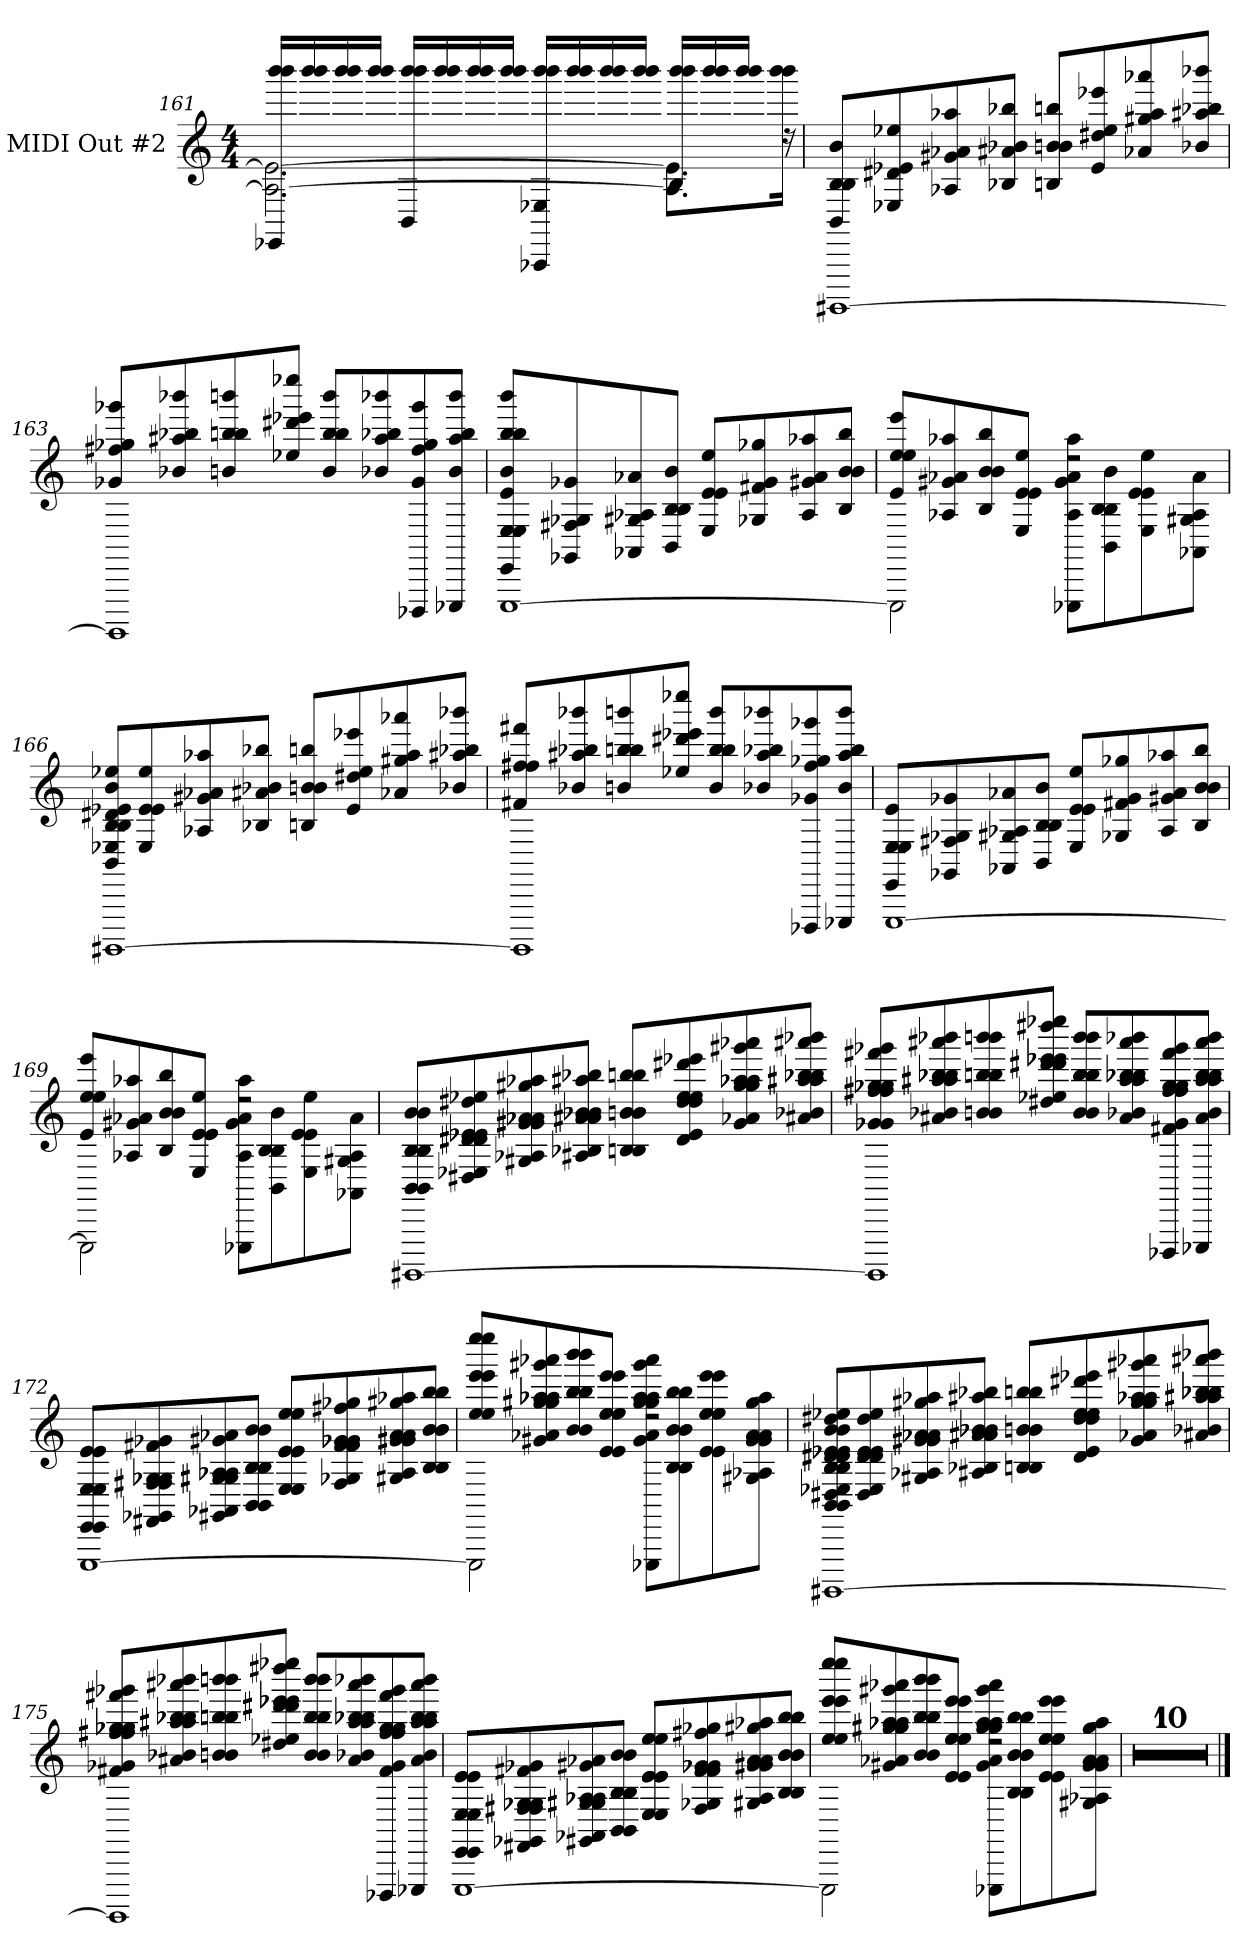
**kern
*part1
*staff1
*I"MIDI Out #2
!!LO:PB:g=z
*clefG2
*k[]
*C:
*M4/4
=161
*^
2.e-\_> 2.A-\_>	16EE-X/ 16bbb/ 16bbb/LL
.	16bbb/ 16bbb/
.	16bbb/ 16bbb/
.	16bbb/ 16bbb/JJ
.	16BB/ 16bbb/ 16bbb/LL
.	16bbb/ 16bbb/
.	16bbb/ 16bbb/
.	16bbb/ 16bbb/JJ
.	16AAA-X/ 16E-X/ 16bbb/ 16bbb/LL
.	16bbb/ 16bbb/
.	16bbb/ 16bbb/
.	16bbb/ 16bbb/JJ
8.e-\] 8.A-\]L	16B/ 16bbb/ 16bbb/LL
.	16bbb/ 16bbb/
.	16bbb/ 16bbb/JJ
16bbb\ 16bbb\Jk	16rdd
=162	=162
[<1GGGG#X\	8BB/ 8B/ 8B/ 8b/L
.	8E-X/ 8d#X/ 8e-X/ 8ee-X/
.	8A-X/ 8g#X/ 8a-X/ 8aa-X/
.	8B-X/ 8a#X/ 8b-X/ 8bb-X/J
.	8Bn/ 8bn/ 8b/ 8bbn/L
.	8e-/ 8dd#X/ 8ee-/ 8eee-X/
.	8a-X/ 8gg#X/ 8aa-/ 8aaa-X/
.	8b-X/ 8aa#X/ 8bb-X/ 8bbb-X/J
=163	=163
1GGGG#\]	8g-X/ 8ff#X/ 8gg-X/ 8ggg-X/L
.	8b-X/ 8aa#X/ 8bb-X/ 8bbb-X/
.	8bn/ 8bbn/ 8bb/ 8bbbn/
.	8ee-X/ 8ddd#X/ 8eee-X/ 8eeee-X/J
.	8b/ 8bb/ 8bb/ 8bbb/L
.	8b-X/ 8aa#/ 8bb-X/ 8bbb-X/
.	8DDD-X/ 8g-/ 8ff#/ 8gg-/ 8ggg-/
.	8EEE-X/ 8b-/ 8aa#/ 8bb-/ 8bbb-/J
!!LO:LB:g=z	!!
=164	=164
[<1EEE\	8EE/ 8E/ 8E/ 8e/ 8b/ 8bb/ 8bb/ 8bbb/L
.	8GG-X/ 8F#X/ 8G-X/ 8g-X/
.	8AA-X/ 8G#X/ 8A-X/ 8a-X/
.	8BB/ 8B/ 8B/ 8b/J
.	8E/ 8e/ 8e/ 8ee/L
.	8G-X/ 8f#X/ 8g-/ 8gg-X/
.	8A-/ 8g#X/ 8a-/ 8aa-X/
.	8B/ 8b/ 8b/ 8bb/J
=165	=165
2EEE\]	8e/ 8ee/ 8ee/ 8eee/L
.	8A-X/ 8g#X/ 8a-X/ 8aa-X/
.	8B/ 8b/ 8b/ 8bb/
.	8E/ 8e/ 8e/ 8ee/J
8aa-\ 8a-\ 8g#\ 8A-\ 8EEE-X\L	2rdd
8b\ 8B\ 8B\ 8BB\	.
8ee\ 8e\ 8e\ 8E\	.
8a-\ 8A-\ 8G#X\ 8AA-X\J	.
=166	=166
[<1GGGG#X\	8BB/ 8E-X/ 8B/ 8B/ 8d#X/ 8e-X/ 8b/ 8ee-X/L
.	8E-/ 8e-/ 8e-/ 8ee-/
.	8A-X/ 8g#X/ 8a-X/ 8aa-X/
.	8B-X/ 8a#X/ 8b-X/ 8bb-X/J
.	8Bn/ 8bn/ 8b/ 8bbn/L
.	8e-/ 8dd#X/ 8ee-/ 8eee-X/
.	8a-X/ 8gg#X/ 8aa-/ 8aaa-X/
.	8b-X/ 8aa#X/ 8bb-X/ 8bbb-X/J
!!LO:LB:g=z	!!
=167	=167
1GGGG#\]	8f#X/ 8ff#X/ 8ff#/ 8fff#X/L
.	8b-X/ 8aa#X/ 8bb-X/ 8bbb-X/
.	8bn/ 8bbn/ 8bb/ 8bbbn/
.	8ee-X/ 8ddd#X/ 8eee-X/ 8eeee-X/J
.	8b/ 8bb/ 8bb/ 8bbb/L
.	8b-X/ 8aa#/ 8bb-X/ 8bbb-X/
.	8DDD-X/ 8g-X/ 8ff#/ 8gg-X/ 8ggg-X/
.	8EEE-X/ 8b-/ 8aa#/ 8bb-/ 8bbb-/J
=168	=168
[<1EEE\	8EE/ 8E/ 8E/ 8e/L
.	8GG-X/ 8F#X/ 8G-X/ 8g-X/
.	8AA-X/ 8G#X/ 8A-X/ 8a-X/
.	8BB/ 8B/ 8B/ 8b/J
.	8E/ 8e/ 8e/ 8ee/L
.	8G-X/ 8f#X/ 8g-/ 8gg-X/
.	8A-/ 8g#X/ 8a-/ 8aa-X/
.	8B/ 8b/ 8b/ 8bb/J
=169	=169
2EEE\]	8e/ 8ee/ 8ee/ 8eee/L
.	8A-X/ 8g#X/ 8a-X/ 8aa-X/
.	8B/ 8b/ 8b/ 8bb/
.	8E/ 8e/ 8e/ 8ee/J
8aa-\ 8a-\ 8g#\ 8A-\ 8EEE-X\L	2rdd
8b\ 8B\ 8B\ 8BB\	.
8ee\ 8e\ 8e\ 8E\	.
8a-\ 8A-\ 8G#X\ 8AA-X\J	.
!!LO:LB:g=z	!!
=170	=170
[<1GGGG#X\	8BB/ 8BB/ 8B/ 8B/ 8B/ 8B/ 8b/ 8b/L
.	8D#X/ 8E-X/ 8d#X/ 8d#/ 8e-X/ 8e-/ 8dd#X/ 8ee-X/
.	8G#X/ 8A-X/ 8g#X/ 8g#/ 8a-X/ 8a-/ 8gg#X/ 8aa-X/
.	8A#X/ 8B-X/ 8a#X/ 8a#/ 8b-X/ 8b-/ 8aa#X/ 8bb-X/J
.	8Bn/ 8B/ 8bn/ 8b/ 8b/ 8b/ 8bbn/ 8bb/L
.	8d#/ 8e-/ 8dd#/ 8dd#/ 8ee-/ 8ee-/ 8ddd#X/ 8eee-X/
.	8g#/ 8a-X/ 8gg#/ 8gg#/ 8aa-X/ 8aa-/ 8ggg#X/ 8aaa-X/
.	8a#X/ 8b-X/ 8aa#X/ 8aa#/ 8bb-X/ 8bb-/ 8aaa#X/ 8bbb-X/J
=171	=171
1GGGG#\]	8g-X/ 8g-/ 8ff#X/ 8ff#/ 8gg-X/ 8gg-/ 8fff#X/ 8ggg-X/L
.	8a#X/ 8b-X/ 8aa#X/ 8aa#/ 8bb-X/ 8bb-/ 8aaa#X/ 8bbb-X/
.	8bn/ 8b/ 8bbn/ 8bb/ 8bb/ 8bb/ 8bbbn/ 8bbb/
.	8dd#X/ 8ee-X/ 8ddd#X/ 8ddd#/ 8eee-X/ 8eee-/ 8dddd#X/ 8eeee-X/J
.	8b/ 8b/ 8bb/ 8bb/ 8bb/ 8bb/ 8bbb/ 8bbb/L
.	8a#/ 8b-X/ 8aa#/ 8aa#/ 8bb-X/ 8bb-/ 8aaa#/ 8bbb-X/
.	8DDD-X/ 8f#X/ 8g-/ 8ff#/ 8ff#/ 8gg-/ 8gg-/ 8fff#/ 8ggg-/
.	8EEE-X/ 8a#/ 8b-/ 8aa#/ 8aa#/ 8bb-/ 8bb-/ 8aaa#/ 8bbb-/J
=172	=172
[<1EEE\	8EE/ 8EE/ 8E/ 8E/ 8E/ 8E/ 8e/ 8e/L
.	8FF#X/ 8GG-X/ 8F#X/ 8F#/ 8G-X/ 8G-/ 8f#X/ 8g-X/
.	8GG#X/ 8AA-X/ 8G#X/ 8G#/ 8A-X/ 8A-/ 8g#X/ 8a-X/
.	8BB/ 8BB/ 8B/ 8B/ 8B/ 8B/ 8b/ 8b/J
.	8E/ 8E/ 8e/ 8e/ 8e/ 8e/ 8ee/ 8ee/L
.	8F#/ 8G-X/ 8f#/ 8f#/ 8g-X/ 8g-/ 8ff#X/ 8gg-X/
.	8G#X/ 8A-/ 8g#X/ 8g#/ 8a-/ 8a-/ 8gg#X/ 8aa-X/
.	8B/ 8B/ 8b/ 8b/ 8b/ 8b/ 8bb/ 8bb/J
!!LO:LB:g=z	!!
=173	=173
2EEE\]	8ee/ 8ee/ 8eee/ 8eee/ 8eee/ 8eee/ 8eeee/ 8eeee/L
.	8g#X/ 8a-X/ 8gg#X/ 8gg#/ 8aa-X/ 8aa-/ 8ggg#X/ 8aaa-X/
.	8b/ 8b/ 8bb/ 8bb/ 8bb/ 8bb/ 8bbb/ 8bbb/
.	8e/ 8e/ 8ee/ 8ee/ 8ee/ 8ee/ 8eee/ 8eee/J
8aaa-\ 8ggg#\ 8aa-\ 8aa-\ 8gg#\ 8gg#\ 8a-\ 8g#\ 8EEE-X\L	2rdd
8bb\ 8bb\ 8b\ 8b\ 8b\ 8b\ 8B\ 8B\	.
8eee\ 8eee\ 8ee\ 8ee\ 8ee\ 8ee\ 8e\ 8e\	.
8aa-\ 8gg#\ 8a-\ 8a-\ 8g#\ 8g#\ 8A-X\ 8G#X\J	.
=174	=174
[<1GGGG#X\	8BB/ 8BB/ 8D#X/ 8E-X/ 8B/ 8B/ 8B/ 8B/ 8d#X/ 8d#/ 8e-X/ 8e-/ 8b/ 8b/ 8dd#X/ 8ee-X/L
.	8D#/ 8E-/ 8d#/ 8d#/ 8e-/ 8e-/ 8dd#/ 8ee-/
.	8G#X/ 8A-X/ 8g#X/ 8g#/ 8a-X/ 8a-/ 8gg#X/ 8aa-X/
.	8A#X/ 8B-X/ 8a#X/ 8a#/ 8b-X/ 8b-/ 8aa#X/ 8bb-X/J
.	8Bn/ 8B/ 8bn/ 8b/ 8b/ 8b/ 8bbn/ 8bb/L
.	8d#/ 8e-/ 8dd#/ 8dd#/ 8ee-/ 8ee-/ 8ddd#X/ 8eee-X/
.	8g#/ 8a-X/ 8gg#/ 8gg#/ 8aa-X/ 8aa-/ 8ggg#X/ 8aaa-X/
.	8a#X/ 8b-X/ 8aa#X/ 8aa#/ 8bb-X/ 8bb-/ 8aaa#X/ 8bbb-X/J
=175	=175
1GGGG#\]	8f#X/ 8g-X/ 8ff#X/ 8ff#/ 8gg-X/ 8gg-/ 8fff#X/ 8ggg-X/L
.	8a#X/ 8b-X/ 8aa#X/ 8aa#/ 8bb-X/ 8bb-/ 8aaa#X/ 8bbb-X/
.	8bn/ 8b/ 8bbn/ 8bb/ 8bb/ 8bb/ 8bbbn/ 8bbb/
.	8dd#X/ 8ee-X/ 8ddd#X/ 8ddd#/ 8eee-X/ 8eee-/ 8dddd#X/ 8eeee-X/J
.	8b/ 8b/ 8bb/ 8bb/ 8bb/ 8bb/ 8bbb/ 8bbb/L
.	8a#/ 8b-X/ 8aa#/ 8aa#/ 8bb-X/ 8bb-/ 8aaa#/ 8bbb-X/
.	8DDD-X/ 8f#/ 8g-/ 8ff#/ 8ff#/ 8gg-/ 8gg-/ 8fff#/ 8ggg-/
.	8EEE-X/ 8a#/ 8b-/ 8aa#/ 8aa#/ 8bb-/ 8bb-/ 8aaa#/ 8bbb-/J
!!LO:LB:g=z	!!
=176	=176
[<1EEE\	8EE/ 8EE/ 8E/ 8E/ 8E/ 8E/ 8e/ 8e/L
.	8FF#X/ 8GG-X/ 8F#X/ 8F#/ 8G-X/ 8G-/ 8f#X/ 8g-X/
.	8GG#X/ 8AA-X/ 8G#X/ 8G#/ 8A-X/ 8A-/ 8g#X/ 8a-X/
.	8BB/ 8BB/ 8B/ 8B/ 8B/ 8B/ 8b/ 8b/J
.	8E/ 8E/ 8e/ 8e/ 8e/ 8e/ 8ee/ 8ee/L
.	8F#/ 8G-X/ 8f#/ 8f#/ 8g-X/ 8g-/ 8ff#X/ 8gg-X/
.	8G#X/ 8A-/ 8g#X/ 8g#/ 8a-/ 8a-/ 8gg#X/ 8aa-X/
.	8B/ 8B/ 8b/ 8b/ 8b/ 8b/ 8bb/ 8bb/J
=177	=177
2EEE\]	8ee/ 8ee/ 8eee/ 8eee/ 8eee/ 8eee/ 8eeee/ 8eeee/L
.	8g#X/ 8a-X/ 8gg#X/ 8gg#/ 8aa-X/ 8aa-/ 8ggg#X/ 8aaa-X/
.	8b/ 8b/ 8bb/ 8bb/ 8bb/ 8bb/ 8bbb/ 8bbb/
.	8e/ 8e/ 8ee/ 8ee/ 8ee/ 8ee/ 8eee/ 8eee/J
8aaa-\ 8ggg#\ 8aa-\ 8aa-\ 8gg#\ 8gg#\ 8a-\ 8g#\ 8EEE-X\L	2rdd
8bb\ 8bb\ 8b\ 8b\ 8b\ 8b\ 8B\ 8B\	.
8eee\ 8eee\ 8ee\ 8ee\ 8ee\ 8ee\ 8e\ 8e\	.
8aa-\ 8gg#\ 8a-\ 8a-\ 8g#\ 8g#\ 8A-X\ 8G#X\J	.
*v	*v
=178
1r
=179
1r
=180
1r
!!LO:LB:g=z
=181
1r
=182
1r
=183
1r
=184
1r
=185
1r
=186
1r
=187
1r
==
*-
